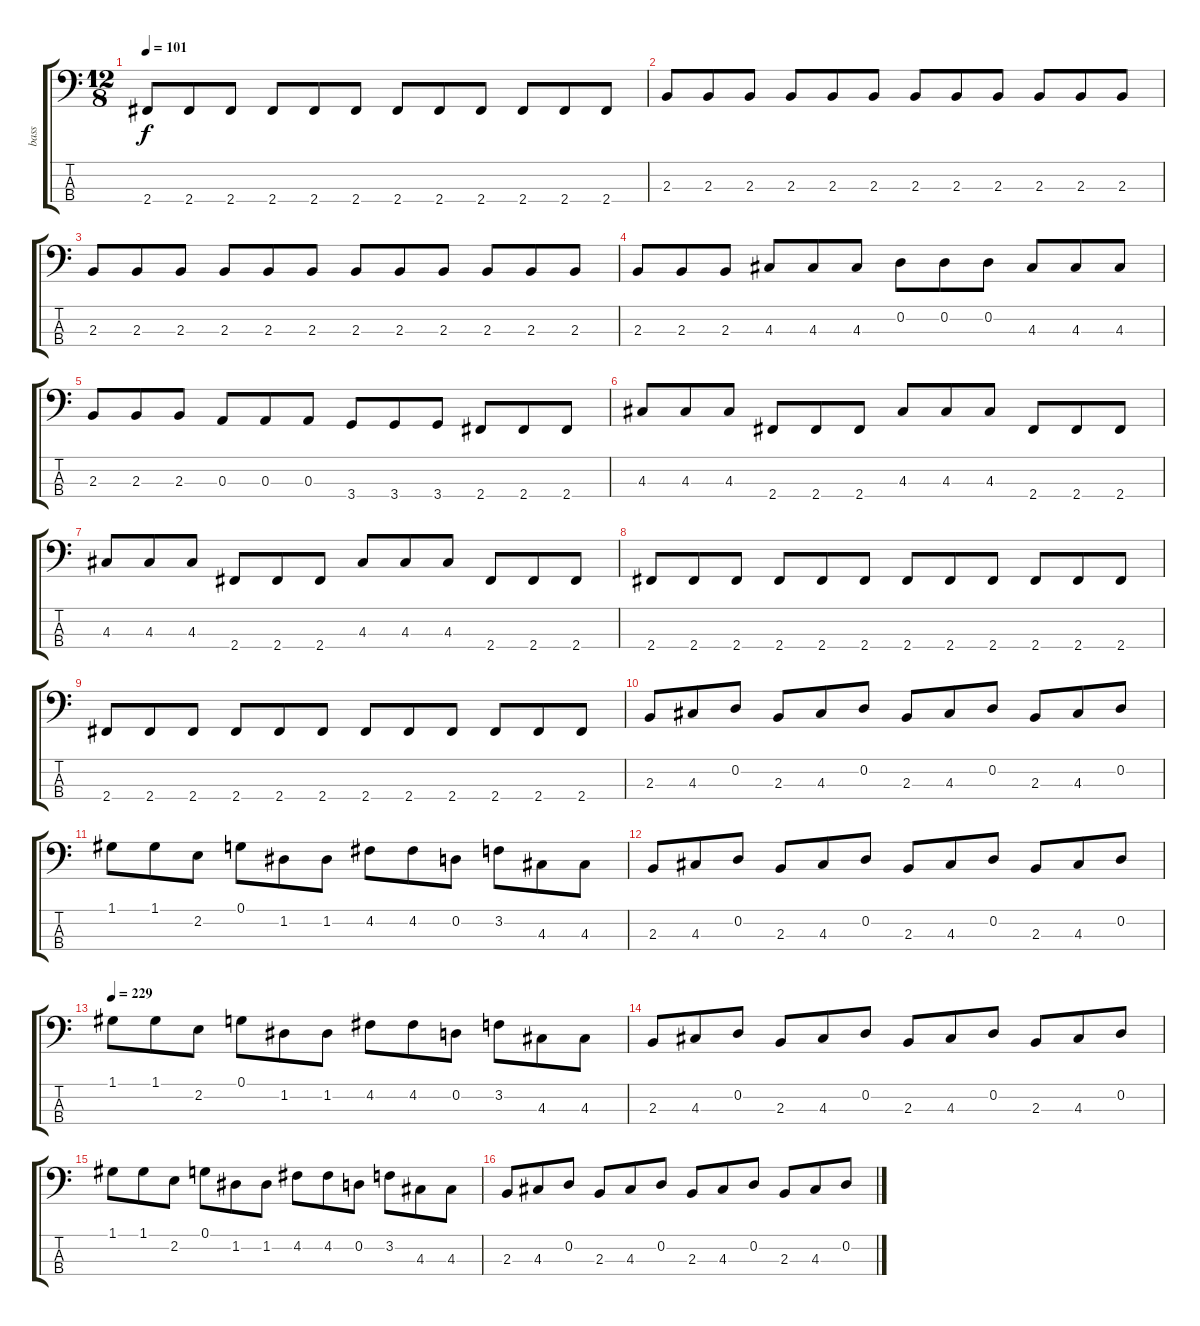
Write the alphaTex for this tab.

\track ("bass" "bass") {instrument electricbassfinger}
\staff {score tabs}
\tuning (G2 D2 A1 E1) {hide}
\ts (12 8)
\tempo 101
\clef f4
\ks c
2.4.8{dy f} 2.4.8 2.4.8 2.4.8 2.4.8 2.4.8 2.4.8 2.4.8 2.4.8 2.4.8 2.4.8 2.4.8 |
2.3.8 2.3.8 2.3.8 2.3.8 2.3.8 2.3.8 2.3.8 2.3.8 2.3.8 2.3.8 2.3.8 2.3.8 |
2.3.8 2.3.8 2.3.8 2.3.8 2.3.8 2.3.8 2.3.8 2.3.8 2.3.8 2.3.8 2.3.8 2.3.8 |
2.3.8 2.3.8 2.3.8 4.3.8 4.3.8 4.3.8 0.2.8 0.2.8 0.2.8 4.3.8 4.3.8 4.3.8 |
2.3.8 2.3.8 2.3.8 0.3.8 0.3.8 0.3.8 3.4.8 3.4.8 3.4.8 2.4.8 2.4.8 2.4.8 |
4.3.8 4.3.8 4.3.8 2.4.8 2.4.8 2.4.8 4.3.8 4.3.8 4.3.8 2.4.8 2.4.8 2.4.8 |
4.3.8 4.3.8 4.3.8 2.4.8 2.4.8 2.4.8 4.3.8 4.3.8 4.3.8 2.4.8 2.4.8 2.4.8 |
2.4.8 2.4.8 2.4.8 2.4.8 2.4.8 2.4.8 2.4.8 2.4.8 2.4.8 2.4.8 2.4.8 2.4.8 |
2.4.8 2.4.8 2.4.8 2.4.8 2.4.8 2.4.8 2.4.8 2.4.8 2.4.8 2.4.8 2.4.8 2.4.8 |
2.3.8 4.3.8 0.2.8 2.3.8 4.3.8 0.2.8 2.3.8 4.3.8 0.2.8 2.3.8 4.3.8 0.2.8 |
1.1.8 1.1.8 2.2.8 0.1.8 1.2.8 1.2.8 4.2.8 4.2.8 0.2.8 3.2.8 4.3.8 4.3.8 |
2.3.8 4.3.8 0.2.8 2.3.8 4.3.8 0.2.8 2.3.8 4.3.8 0.2.8 2.3.8 4.3.8 0.2.8 |
\tempo 229
1.1.8 1.1.8 2.2.8 0.1.8 1.2.8 1.2.8 4.2.8 4.2.8 0.2.8 3.2.8 4.3.8 4.3.8 |
2.3.8 4.3.8 0.2.8 2.3.8 4.3.8 0.2.8 2.3.8 4.3.8 0.2.8 2.3.8 4.3.8 0.2.8 |
1.1.8 1.1.8 2.2.8 0.1.8 1.2.8 1.2.8 4.2.8 4.2.8 0.2.8 3.2.8 4.3.8 4.3.8 |
2.3.8 4.3.8 0.2.8 2.3.8 4.3.8 0.2.8 2.3.8 4.3.8 0.2.8 2.3.8 4.3.8 0.2.8
